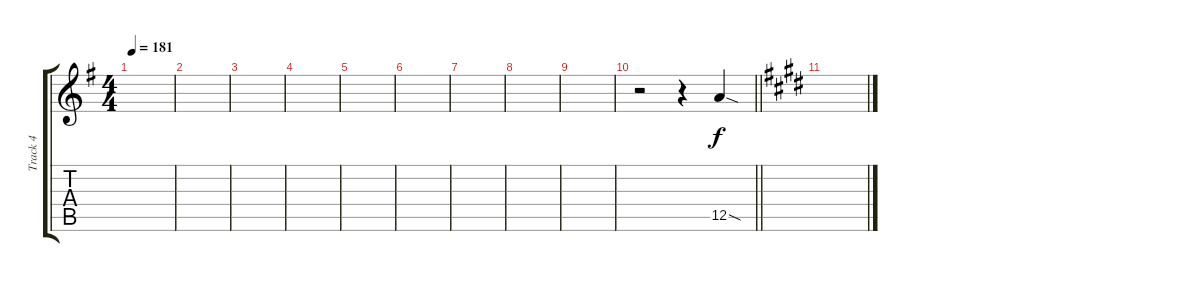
\track ("Track 4" "Track 4") {instrument distortionguitar}
\staff {score tabs}
\tuning (E4 B3 G3 D3 A2 E2) {hide}
\ts (4 4)
\tempo 181
\clef g2
\ks g
|
|
|
|
|
|
|
|
|
\barLineRight lightlight
r.2 r.4 12.5{sod}.4 |
\ks e
